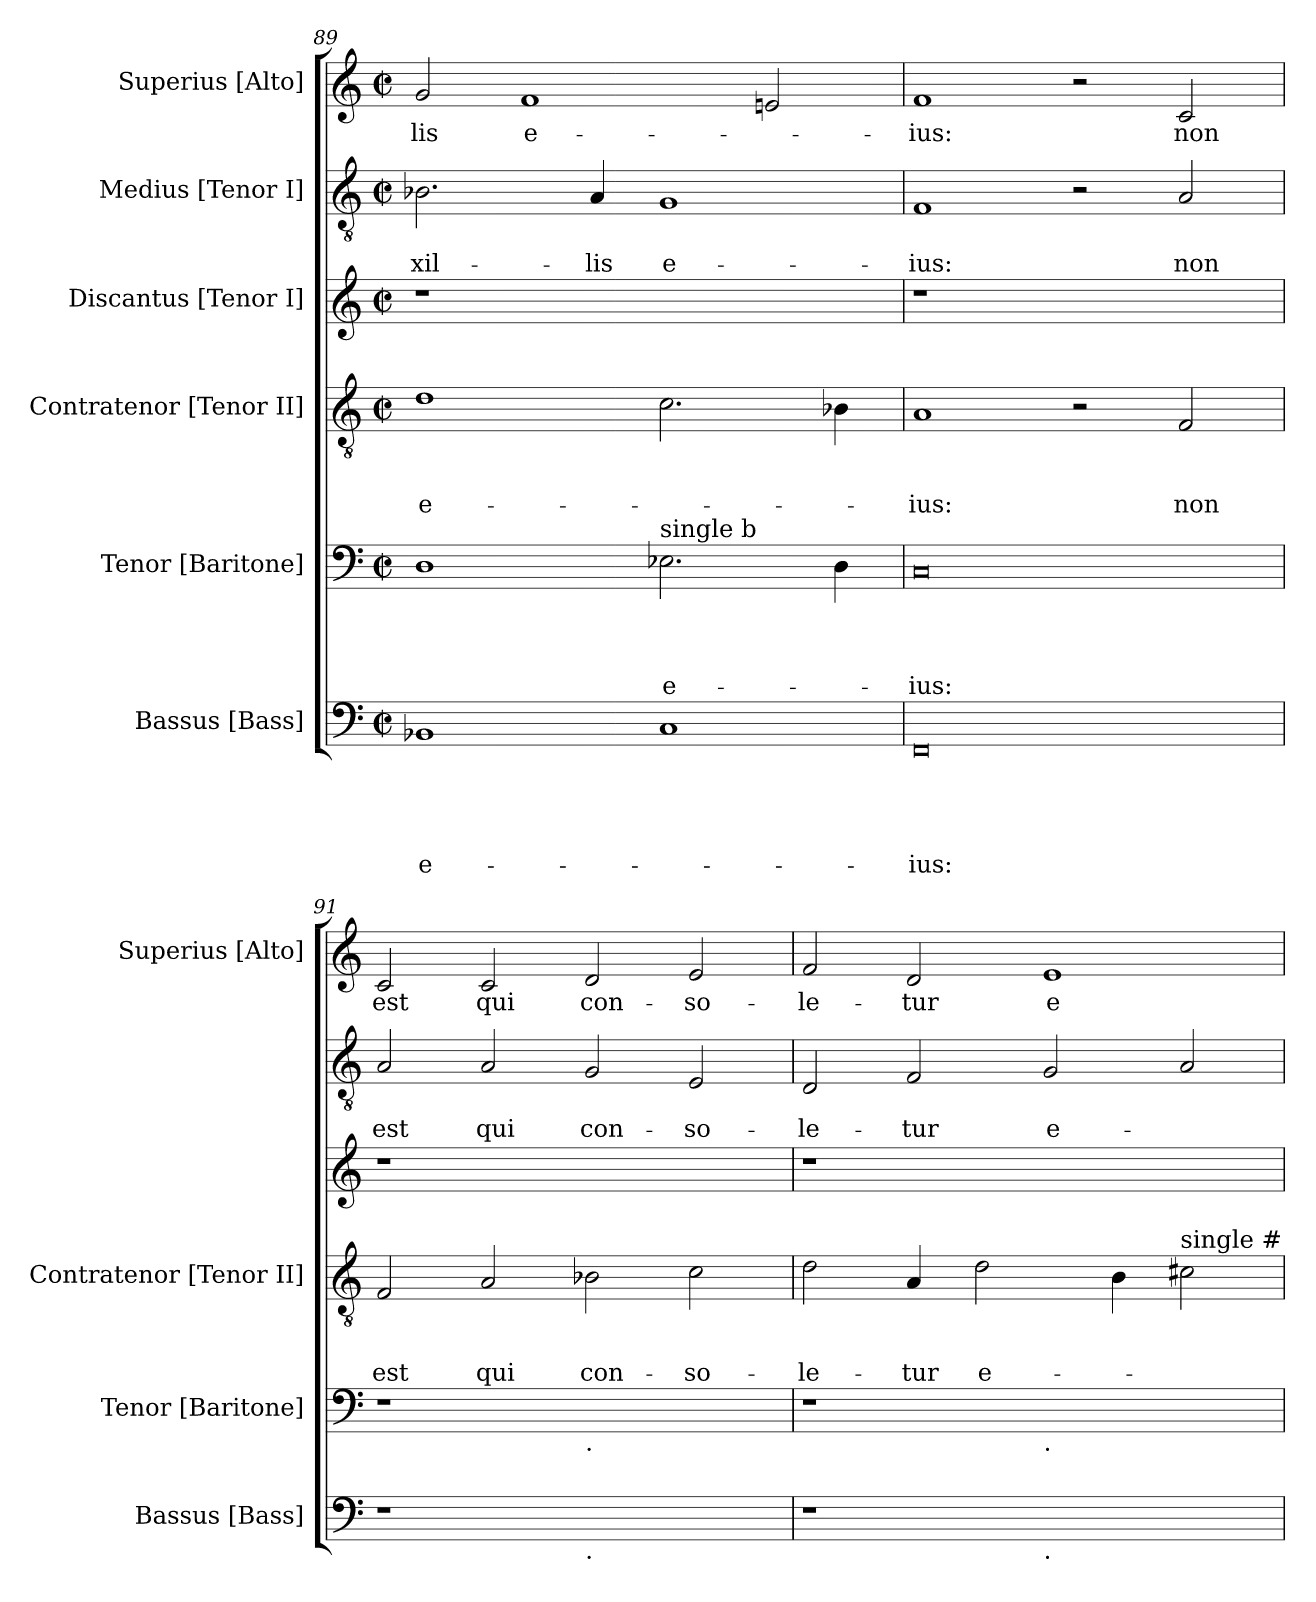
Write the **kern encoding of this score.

**kern	**text	**text	**text	**text	**text	**kern	**text	**text	**text	**text	**kern	**text	**text	**text	**kern	**kern	**text	**text	**kern	**text
*part6	*part6	*part6	*part6	*part6	*part6	*part5	*part5	*part5	*part5	*part5	*part4	*part4	*part4	*part4	*part3	*part2	*part2	*part2	*part1	*part1
*staff6	*staff6	*staff6	*staff6	*staff6	*staff6	*staff5	*staff5	*staff5	*staff5	*staff5	*staff4	*staff4	*staff4	*staff4	*staff3	*staff2	*staff2	*staff2	*staff1	*staff1
*I"Bassus [Bass]	*	*	*	*	*	*I"Tenor [Baritone]	*	*	*	*	*I"Contratenor [Tenor II]	*	*	*	*I"Discantus [Tenor I]	*I"Medius [Tenor I]	*	*	*I"Superius [Alto]	*
*I'Bassus [Bass]	*	*	*	*	*	*I'Tenor [Baritone]	*	*	*	*	*I'Contratenor [Tenor II]	*	*	*	*	*	*	*	*I'Superius [Alto]	*
*clefF4	*	*	*	*	*	*clefF4	*	*	*	*	*clefGv2	*	*	*	*clefG2	*clefGv2	*	*	*clefG2	*
*k[]	*	*	*	*	*	*k[]	*	*	*	*	*k[]	*	*	*	*k[]	*k[]	*	*	*k[]	*
*C:	*	*	*	*	*	*C:	*	*	*	*	*C:	*	*	*	*C:	*C:	*	*	*C:	*
*M2/2	*	*	*	*	*	*M2/2	*	*	*	*	*M2/2	*	*	*	*M2/2	*M2/2	*	*	*M2/2	*
*met(c|)	*	*	*	*	*	*met(c|)	*	*	*	*	*met(c|)	*	*	*	*met(c|)	*met(c|)	*	*	*met(c|)	*
=89	=89	=89	=89	=89	=89	=89	=89	=89	=89	=89	=89	=89	=89	=89	=89	=89	=89	=89	=89	=89
!	!	!	!	!	!LO:LY:b	!	!	!	!	!	!	!	!	!LO:LY:b	!	!	!	!LO:LY:b	!	!LO:LY:b
1BB-X	.	.	.	.	e-	1D	.	.	.	.	1d	.	.	e-	1r	2.B-X\	.	-xil-	2g/	-lis
!	!	!	!	!	!	!	!	!	!	!	!	!	!	!	!	!	!	!	!	!LO:LY:b
.	.	.	.	.	.	.	.	.	.	.	.	.	.	.	.	.	.	.	1f	e-
!	!	!	!	!	!	!	!	!	!	!	!	!	!	!	!	!	!	!LO:LY:b	!	!
.	.	.	.	.	.	.	.	.	.	.	.	.	.	.	.	4A/	.	-lis	.	.
!	!	!	!	!	!	!LO:TX:a:t=single b	!	!	!	!	!	!	!	!	!	!	!	!	!	!
!	!	!	!	!	!	!	!	!	!	!LO:LY:b	!	!	!	!	!	!	!	!LO:LY:b	!	!
1C	.	.	.	.	.	2.E-\	.	.	.	e-	2.c\	.	.	.	1ryy	1G	.	e-	.	.
.	.	.	.	.	.	.	.	.	.	.	.	.	.	.	.	.	.	.	2en/	.
.	.	.	.	.	.	4D\	.	.	.	.	4B-X\	.	.	.	.	.	.	.	.	.
!!LO:LB:g=z
=90	=90	=90	=90	=90	=90	=90	=90	=90	=90	=90	=90	=90	=90	=90	=90	=90	=90	=90	=90	=90
!	!	!	!	!	!LO:LY:b	!	!	!	!	!LO:LY:b	!	!	!	!LO:LY:b	!	!	!	!LO:LY:b	!	!LO:LY:b
0FF	.	.	.	.	-ius:	0C	.	.	.	-ius:	1A	.	.	-ius:	1r	1F	.	-ius:	1f	-ius:
.	.	.	.	.	.	.	.	.	.	.	2r	.	.	.	1ryy	2r	.	.	2r	.
!	!	!	!	!	!	!	!	!	!	!	!	!	!	!LO:LY:b	!	!	!	!LO:LY:b	!	!LO:LY:b
.	.	.	.	.	.	.	.	.	.	.	2F/	.	.	non	.	2A/	.	non	2c/	non
=91	=91	=91	=91	=91	=91	=91	=91	=91	=91	=91	=91	=91	=91	=91	=91	=91	=91	=91	=91	=91
!	!	!	!	!	!	!	!	!	!	!	!	!	!	!LO:LY:b	!	!	!	!LO:LY:b	!	!LO:LY:b
1r	.	.	.	.	.	1r	.	.	.	.	2F/	.	.	est	1r	2A/	.	est	2c/	est
!	!	!	!	!	!	!	!	!	!	!	!	!	!	!LO:LY:b	!	!	!	!LO:LY:b	!	!LO:LY:b
.	.	.	.	.	.	.	.	.	.	.	2A/	.	.	qui	.	2A/	.	qui	2c/	qui
!	!	!	!	!	!	!LO:TX:b:t=.	!	!	!	!	!	!	!	!	!	!	!	!	!	!
!LO:TX:b:t=.	!	!	!	!	!	!	!	!	!	!	!	!	!	!	!	!	!	!	!	!
!	!	!	!	!	!	!	!	!	!	!	!	!	!	!LO:LY:b	!	!	!	!LO:LY:b	!	!LO:LY:b
1ryy	.	.	.	.	.	1ryy	.	.	.	.	2B-X\	.	.	con-	1ryy	2G/	.	con-	2d/	con-
!	!	!	!	!	!	!	!	!	!	!	!	!	!	!LO:LY:b	!	!	!	!LO:LY:b	!	!LO:LY:b
.	.	.	.	.	.	.	.	.	.	.	2c\	.	.	-so-	.	2E/	.	-so-	2e/	-so-
=92	=92	=92	=92	=92	=92	=92	=92	=92	=92	=92	=92	=92	=92	=92	=92	=92	=92	=92	=92	=92
!	!	!	!	!	!	!	!	!	!	!	!	!	!	!LO:LY:b	!	!	!	!LO:LY:b	!	!LO:LY:b
1r	.	.	.	.	.	1r	.	.	.	.	2d\	.	.	-le-	1r	2D/	.	-le-	2f/	-le-
!	!	!	!	!	!	!	!	!	!	!	!	!	!	!LO:LY:b	!	!	!	!LO:LY:b	!	!LO:LY:b
.	.	.	.	.	.	.	.	.	.	.	4A/	.	.	-tur	.	2F/	.	-tur	2d/	-tur
!	!	!	!	!	!	!	!	!	!	!	!	!	!	!LO:LY:b	!	!	!	!	!	!
.	.	.	.	.	.	.	.	.	.	.	2d\	.	.	e-	.	.	.	.	.	.
!	!	!	!	!	!	!LO:TX:b:t=.	!	!	!	!	!	!	!	!	!	!	!	!	!	!
!LO:TX:b:t=.	!	!	!	!	!	!	!	!	!	!	!	!	!	!	!	!	!	!	!	!
!	!	!	!	!	!	!	!	!	!	!	!	!	!	!	!	!	!	!LO:LY:b	!	!LO:LY:b
1ryy	.	.	.	.	.	1ryy	.	.	.	.	.	.	.	.	1ryy	2G/	.	e-	1e	e-
.	.	.	.	.	.	.	.	.	.	.	4B\	.	.	.	.	.	.	.	.	.
!	!	!	!	!	!	!	!	!	!	!	!LO:TX:a:t=single #	!	!	!	!	!	!	!	!	!
.	.	.	.	.	.	.	.	.	.	.	2c#\	.	.	.	.	2A/	.	.	.	.
=	=	=	=	=	=	=	=	=	=	=	=	=	=	=	=	=	=	=	=	=
*-	*-	*-	*-	*-	*-	*-	*-	*-	*-	*-	*-	*-	*-	*-	*-	*-	*-	*-	*-	*-
